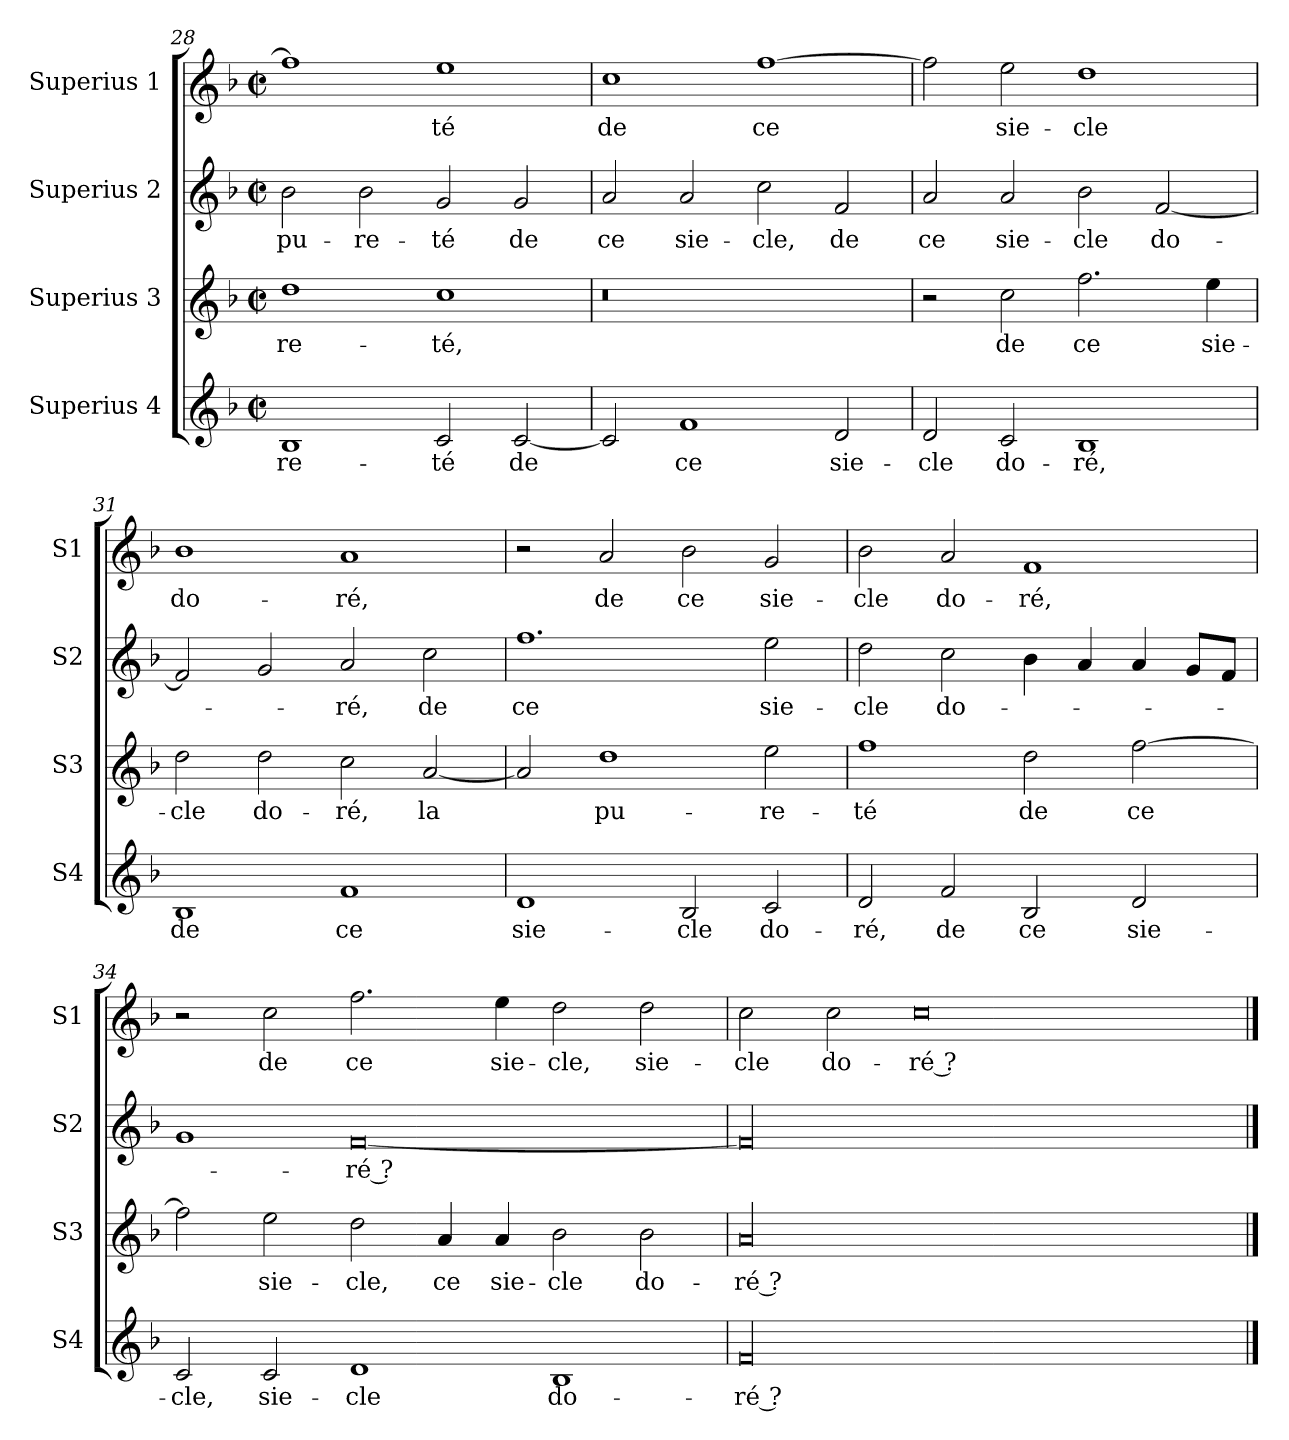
**kern	**text	**kern	**text	**kern	**text	**kern	**text
*part4	*part4	*part3	*part3	*part2	*part2	*part1	*part1
*staff4	*staff4	*staff3	*staff3	*staff2	*staff2	*staff1	*staff1
*I"Superius 4	*	*I"Superius 3	*	*I"Superius 2	*	*I"Superius 1	*
*I'S4	*	*I'S3	*	*I'S2	*	*I'S1	*
*clefG2	*	*clefG2	*	*clefG2	*	*clefG2	*
*k[b-]	*	*k[b-]	*	*k[b-]	*	*k[b-]	*
*F:	*	*F:	*	*F:	*	*F:	*
*M2/2	*	*M2/2	*	*M2/2	*	*M2/2	*
*met(c|)	*	*met(c|)	*	*met(c|)	*	*met(c|)	*
=28	=28	=28	=28	=28	=28	=28	=28
1B-/	-re-	1dd\	-re-	2b-\	pu-	1ff\]	.
.	.	.	.	2b-\	-re-	.	.
2c/	-té	1cc\	-té,	2g/	-té	1ee\	-té
[2c/	de	.	.	2g/	de	.	.
=29	=29	=29	=29	=29	=29	=29	=29
!	!	!LO:N:vis=0	!	!	!	!	!
2c/]	.	1r	.	2a/	ce	1cc\	de
1f/	ce	.	.	2a/	sie-	.	.
.	.	1ryy	.	2cc\	-cle,	[1ff\	ce
2d/	sie-	.	.	2f/	de	.	.
=30	=30	=30	=30	=30	=30	=30	=30
2d/	-cle	2r	.	2a/	ce	2ff\]	.
2c/	do-	2cc\	de	2a/	sie-	2ee\	sie-
1B-/	-ré,	2.ff\	ce	2b-\	-cle	1dd\	-cle
.	.	.	.	[2f/	do-	.	.
.	.	4ee\	sie-	.	.	.	.
=31	=31	=31	=31	=31	=31	=31	=31
1B-/	de	2dd\	-cle	2f/]	.	1b-\	do-
.	.	2dd\	do-	2g/	.	.	.
1f/	ce	2cc\	-ré,	2a/	-ré,	1a/	-ré,
.	.	[2a/	la	2cc\	de	.	.
!!LO:LB:g=z
=32	=32	=32	=32	=32	=32	=32	=32
1d/	sie-	2a/]	.	1.ff\	ce	2r	.
.	.	1dd\	pu-	.	.	2a/	de
2B-/	-cle	.	.	.	.	2b-\	ce
2c/	do-	2ee\	-re-	2ee\	sie-	2g/	sie-
=33	=33	=33	=33	=33	=33	=33	=33
2d/	-ré,	1ff\	-té	2dd\	-cle	2b-\	-cle
2f/	de	.	.	2cc\	do-	2a/	do-
2B-/	ce	2dd\	de	4b-\	.	1f/	-ré,
.	.	.	.	4a/	.	.	.
2d/	sie-	[2ff\	ce	4a/	.	.	.
.	.	.	.	8g/L	.	.	.
.	.	.	.	8f/J	.	.	.
=34	=34	=34	=34	=34	=34	=34	=34
2c/	-cle,	2ff\]	.	1g/	.	2r	.
2c/	sie-	2ee\	sie-	.	.	2cc\	de
1d/	-cle	2dd\	-cle,	[0f/	-ré ?	2.ff\	ce
.	.	4a/	ce	.	.	.	.
.	.	4a/	sie-	.	.	4ee\	sie-
1B-/	do-	2b-\	-cle	.	.	2dd\	-cle,
.	.	2b-\	do-	.	.	2dd\	sie-
=35	=35	=35	=35	=35	=35	=35	=35
00f/	-ré ?	00a/	-ré ?	00f/]	.	2cc\	-cle
.	.	.	.	.	.	2cc\	do-
.	.	.	.	.	.	0cc\	-ré ?
.	.	.	.	.	.	1ryy	.
==	==	==	==	==	==	==	==
*-	*-	*-	*-	*-	*-	*-	*-
